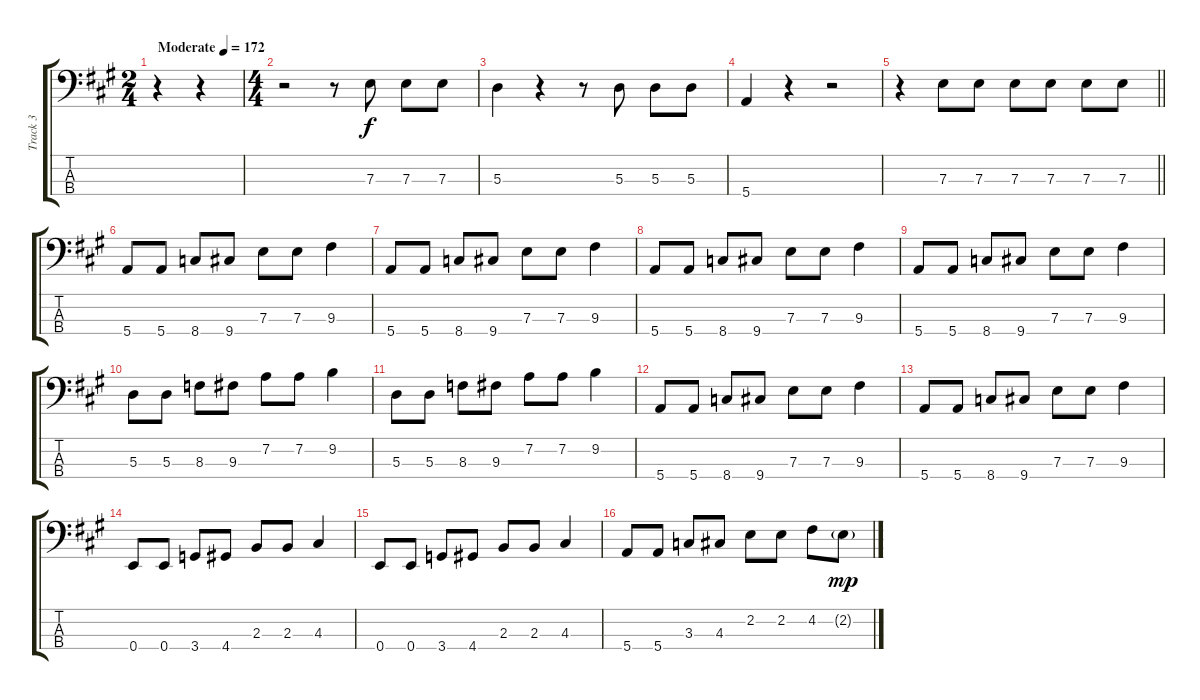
\track ("Track 3" "Track 3") {instrument electricbassfinger}
\staff {score tabs}
\tuning (G2 D2 A1 E1) {hide}
\ts (2 4)
\tempo (172 "Moderate")
\clef f4
\ks a
r.4{dy f instrument electricbassfinger} r.4 |
\ts (4 4)
r.2 r.8 7.3.8 7.3.8 7.3.8 |
5.3.4 r.4 r.8 5.3.8 5.3.8 5.3.8 |
5.4.4 r.4 r.2 |
\barLineRight lightlight
r.4 7.3.8 7.3.8 7.3.8 7.3.8 7.3.8 7.3.8 |
5.4.8 5.4.8 8.4.8 9.4.8 7.3.8 7.3.8 9.3.4 |
5.4.8 5.4.8 8.4.8 9.4.8 7.3.8 7.3.8 9.3.4 |
5.4.8 5.4.8 8.4.8 9.4.8 7.3.8 7.3.8 9.3.4 |
5.4.8 5.4.8 8.4.8 9.4.8 7.3.8 7.3.8 9.3.4 |
5.3.8 5.3.8 8.3.8 9.3.8 7.2.8 7.2.8 9.2.4 |
5.3.8 5.3.8 8.3.8 9.3.8 7.2.8 7.2.8 9.2.4 |
5.4.8 5.4.8 8.4.8 9.4.8 7.3.8 7.3.8 9.3.4 |
5.4.8 5.4.8 8.4.8 9.4.8 7.3.8 7.3.8 9.3.4 |
0.4.8 0.4.8 3.4.8 4.4.8 2.3.8 2.3.8 4.3.4 |
0.4.8 0.4.8 3.4.8 4.4.8 2.3.8 2.3.8 4.3.4 |
5.4.8 5.4.8 3.3.8 4.3.8 2.2.8 2.2.8 4.2.8 2.2{g}.8{dy mp}
